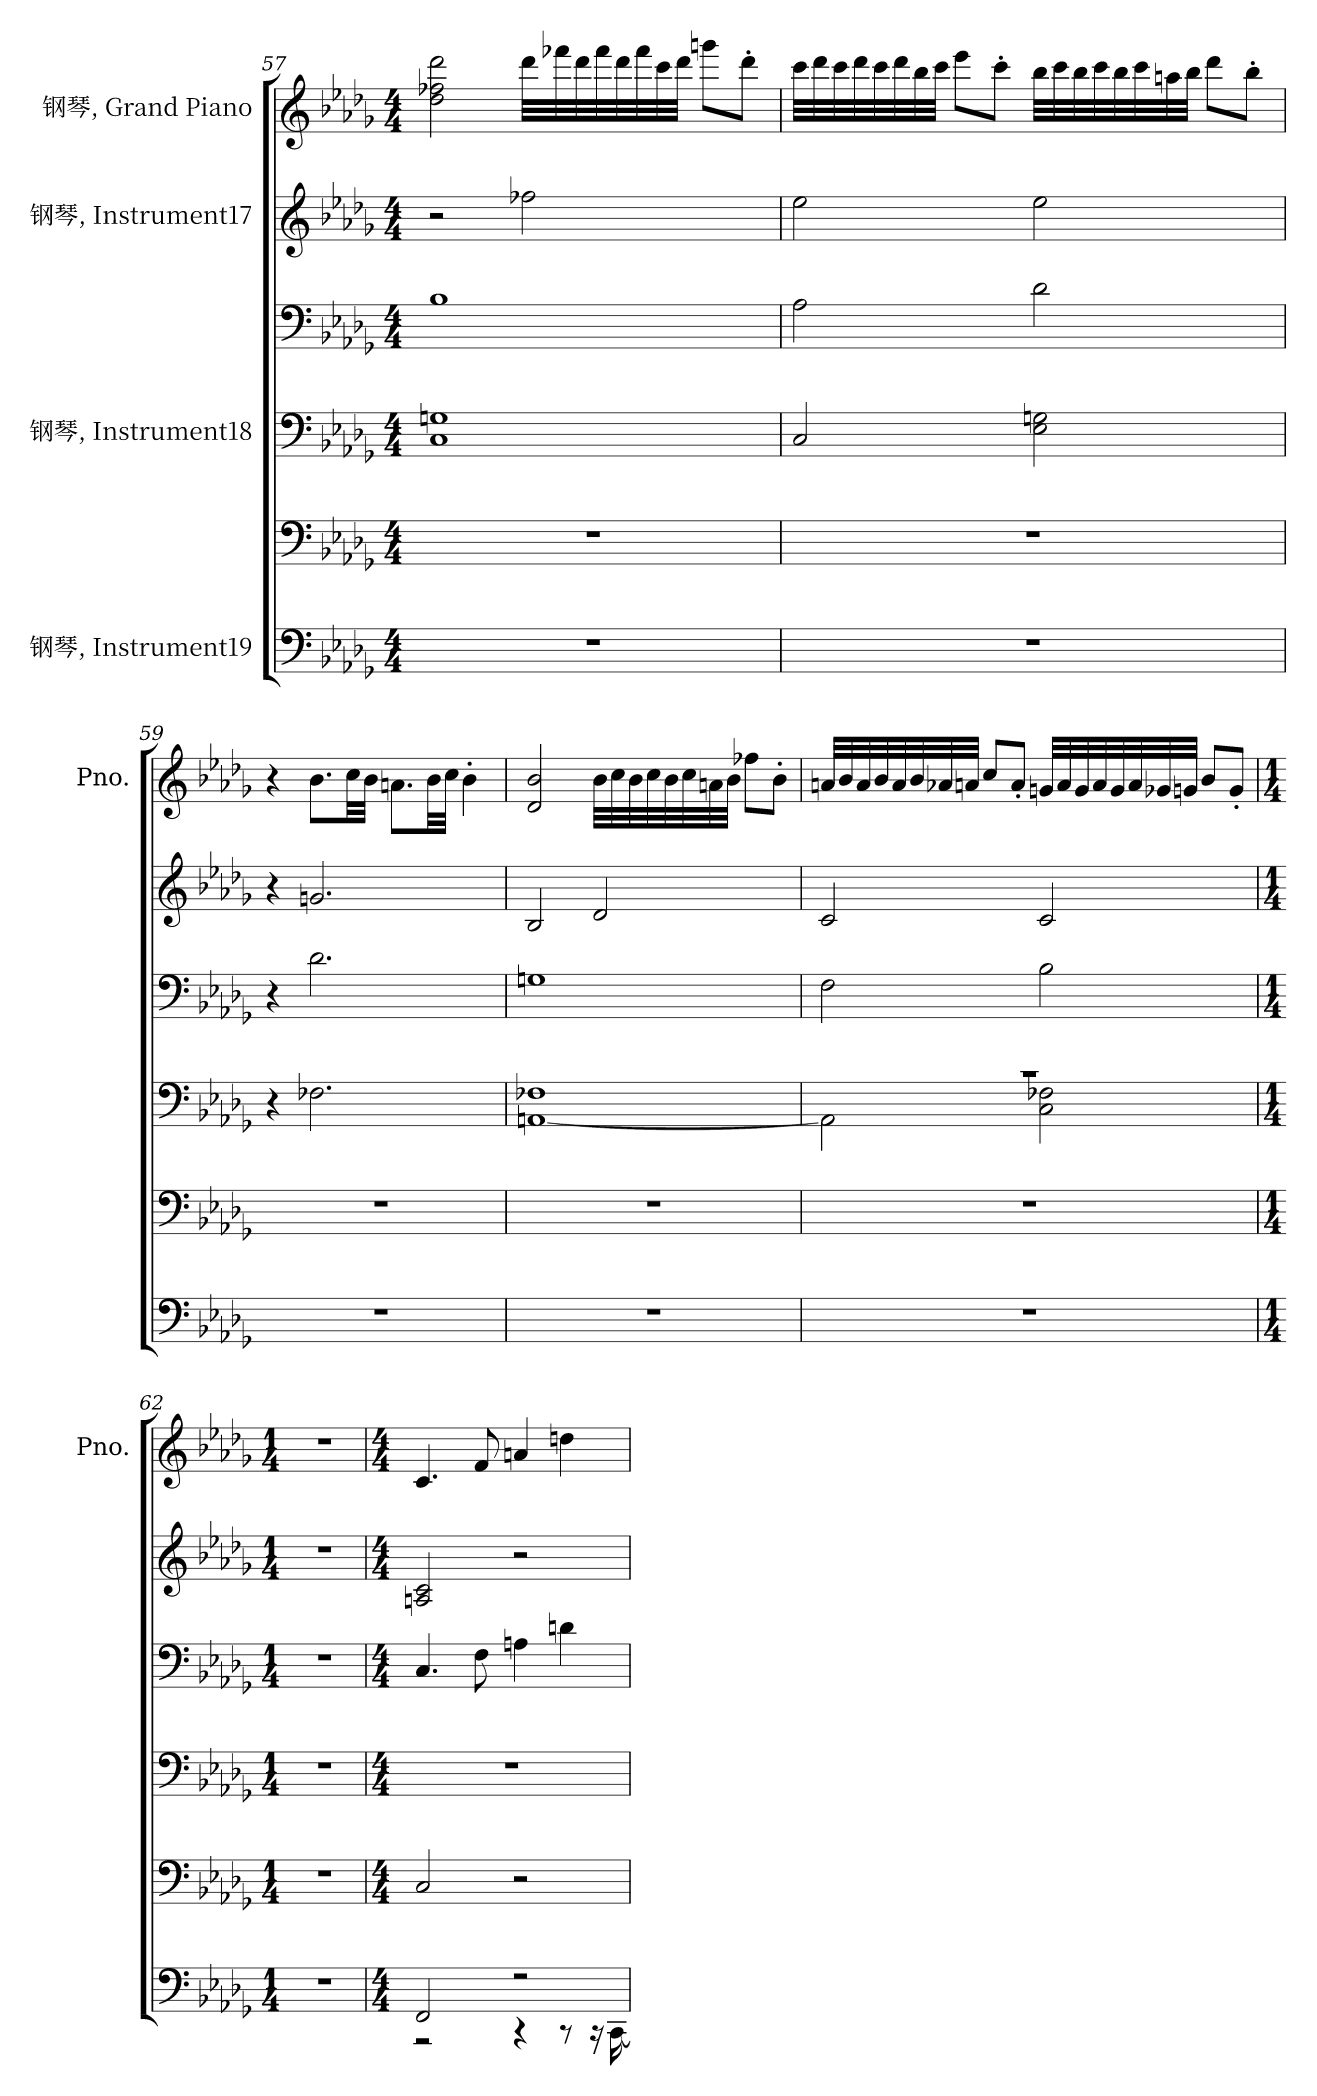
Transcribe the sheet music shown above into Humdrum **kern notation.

**kern	**kern	**kern	**kern	**kern	**kern
*part4	*part4	*part3	*part3	*part2	*part1
*staff6	*staff5	*staff4	*staff3	*staff2	*staff1
*I"钢琴, Instrument19	*	*I"钢琴, Instrument18	*	*I"钢琴, Instrument17	*I"钢琴, Grand Piano
*	*	*	*	*	*I'Pno.
!!LO:LB:g=z
*clefF4	*clefF4	*clefF4	*clefF4	*clefG2	*clefG2
*k[b-e-a-d-g-]	*k[b-e-a-d-g-]	*k[b-e-a-d-g-]	*k[b-e-a-d-g-]	*k[b-e-a-d-g-]	*k[b-e-a-d-g-]
*M4/4	*M4/4	*M4/4	*M4/4	*M4/4	*M4/4
=57	=57	=57	=57	=57	=57
1r	1r	1C 1Gn	1B-	2r	2dd-\ 2ff-X\ 2ddd-\
.	.	.	.	2ff-X\	32ddd-\LLL
.	.	.	.	.	32fff-X\
.	.	.	.	.	32ddd-\
.	.	.	.	.	32fff-\
.	.	.	.	.	32ddd-\
.	.	.	.	.	32fff-\
.	.	.	.	.	32ccc\
.	.	.	.	.	32ddd-\JJJ
.	.	.	.	.	8gggn\L
.	.	.	.	.	8ddd-'\J
!!LO:PB:g=z
=58	=58	=58	=58	=58	=58
1r	1r	2C/	2A-\	2ee-\	32ccc\LLL
.	.	.	.	.	32ddd-\
.	.	.	.	.	32ccc\
.	.	.	.	.	32ddd-\
.	.	.	.	.	32ccc\
.	.	.	.	.	32ddd-\
.	.	.	.	.	32bb-\
.	.	.	.	.	32ccc\JJJ
.	.	.	.	.	8eee-\L
.	.	.	.	.	8ccc'\J
.	.	2E-\ 2Gn\	2d-\	2ee-\	32bb-\LLL
.	.	.	.	.	32ccc\
.	.	.	.	.	32bb-\
.	.	.	.	.	32ccc\
.	.	.	.	.	32bb-\
.	.	.	.	.	32ccc\
.	.	.	.	.	32aan\
.	.	.	.	.	32bb-\JJJ
.	.	.	.	.	8ddd-\L
.	.	.	.	.	8bb-'\J
=59	=59	=59	=59	=59	=59
1r	1r	4r	4r	4r	4r
.	.	2.F-X\	2.d-\	2.gn/	8.b-\L
.	.	.	.	.	32cc\LL
.	.	.	.	.	32b-\JJJ
.	.	.	.	.	8.an\L
.	.	.	.	.	32b-\LL
.	.	.	.	.	32cc\JJJ
.	.	.	.	.	4b-'\
!!LO:LB:g=z
=60	=60	=60	=60	=60	=60
*	*	*^	*	*	*
1r	1r	1F-X	[1AAn	1Gn	2B-/	2d-/ 2b-/
.	.	.	.	.	2d-/	32b-\LLL
.	.	.	.	.	.	32cc\
.	.	.	.	.	.	32b-\
.	.	.	.	.	.	32cc\
.	.	.	.	.	.	32b-\
.	.	.	.	.	.	32cc\
.	.	.	.	.	.	32an\
.	.	.	.	.	.	32b-\JJJ
.	.	.	.	.	.	8ff-X\L
.	.	.	.	.	.	8b-'\J
=61	=61	=61	=61	=61	=61	=61
1r	1r	1r	2AA\]	2F\	2c/	32an/LLL
.	.	.	.	.	.	32b-/
.	.	.	.	.	.	32a/
.	.	.	.	.	.	32b-/
*	*	*	*	*	*	*MM105
.	.	.	.	.	.	32a/
.	.	.	.	.	.	32b-/
.	.	.	.	.	.	32a-X/
.	.	.	.	.	.	32an/JJJ
*	*	*	*	*	*	*MM102
.	.	.	.	.	.	8cc/L
*	*	*	*	*	*	*MM99
.	.	.	.	.	.	8a'/J
*	*	*	*	*	*	*MM95
.	.	.	2C\ 2F-X\	2B-\	2c/	32gn/LLL
.	.	.	.	.	.	32a/
.	.	.	.	.	.	32g/
.	.	.	.	.	.	32a/
*	*	*	*	*	*	*MM92
.	.	.	.	.	.	32g/
.	.	.	.	.	.	32a/
.	.	.	.	.	.	32g-X/
.	.	.	.	.	.	32gn/JJJ
*	*	*	*	*	*	*MM89
.	.	.	.	.	.	8b-/L
*	*	*	*	*	*	*MM86
.	.	.	.	.	.	8g'/J
*	*	*v	*v	*	*	*
=62	=62	=62	=62	=62	=62
*M1/4	*M1/4	*M1/4	*M1/4	*M1/4	*M1/4
*	*	*	*	*	*MM82
4r	4r	4r	4r	4r	4r
!!LO:PB:g=z
=63	=63	=63	=63	=63	=63
*M4/4	*M4/4	*M4/4	*M4/4	*M4/4	*M4/4
*	*	*	*	*	*MM108
*^	*	*	*	*	*
2FF/	2r	2C/	1r	4.C/	2An/ 2c/	4.c/
.	.	.	.	8F\	.	8f/
2r	4r	2r	.	4An\	2r	4an/
.	8r	.	.	4dn\	.	4ddn\
.	16r	.	.	.	.	.
.	[16CC\	.	.	.	.	.
*v	*v	*	*	*	*	*
=	=	=	=	=	=
*-	*-	*-	*-	*-	*-
